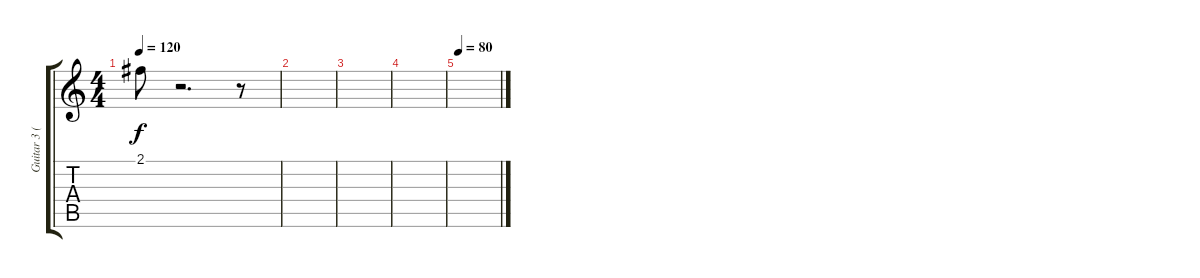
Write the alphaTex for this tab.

\track ("Guitar 3 (Bass 6 chords)" "Guitar 3 (") {instrument acousticbass}
\staff {score tabs}
\tuning (E4 B3 G3 D3 A2 E2) {hide}
\ts (4 4)
\tempo 120
\clef g2
\ks c
2.1{t}.8{dy f} r.2{d} r.8 |
|
|
|
\tempo 80
